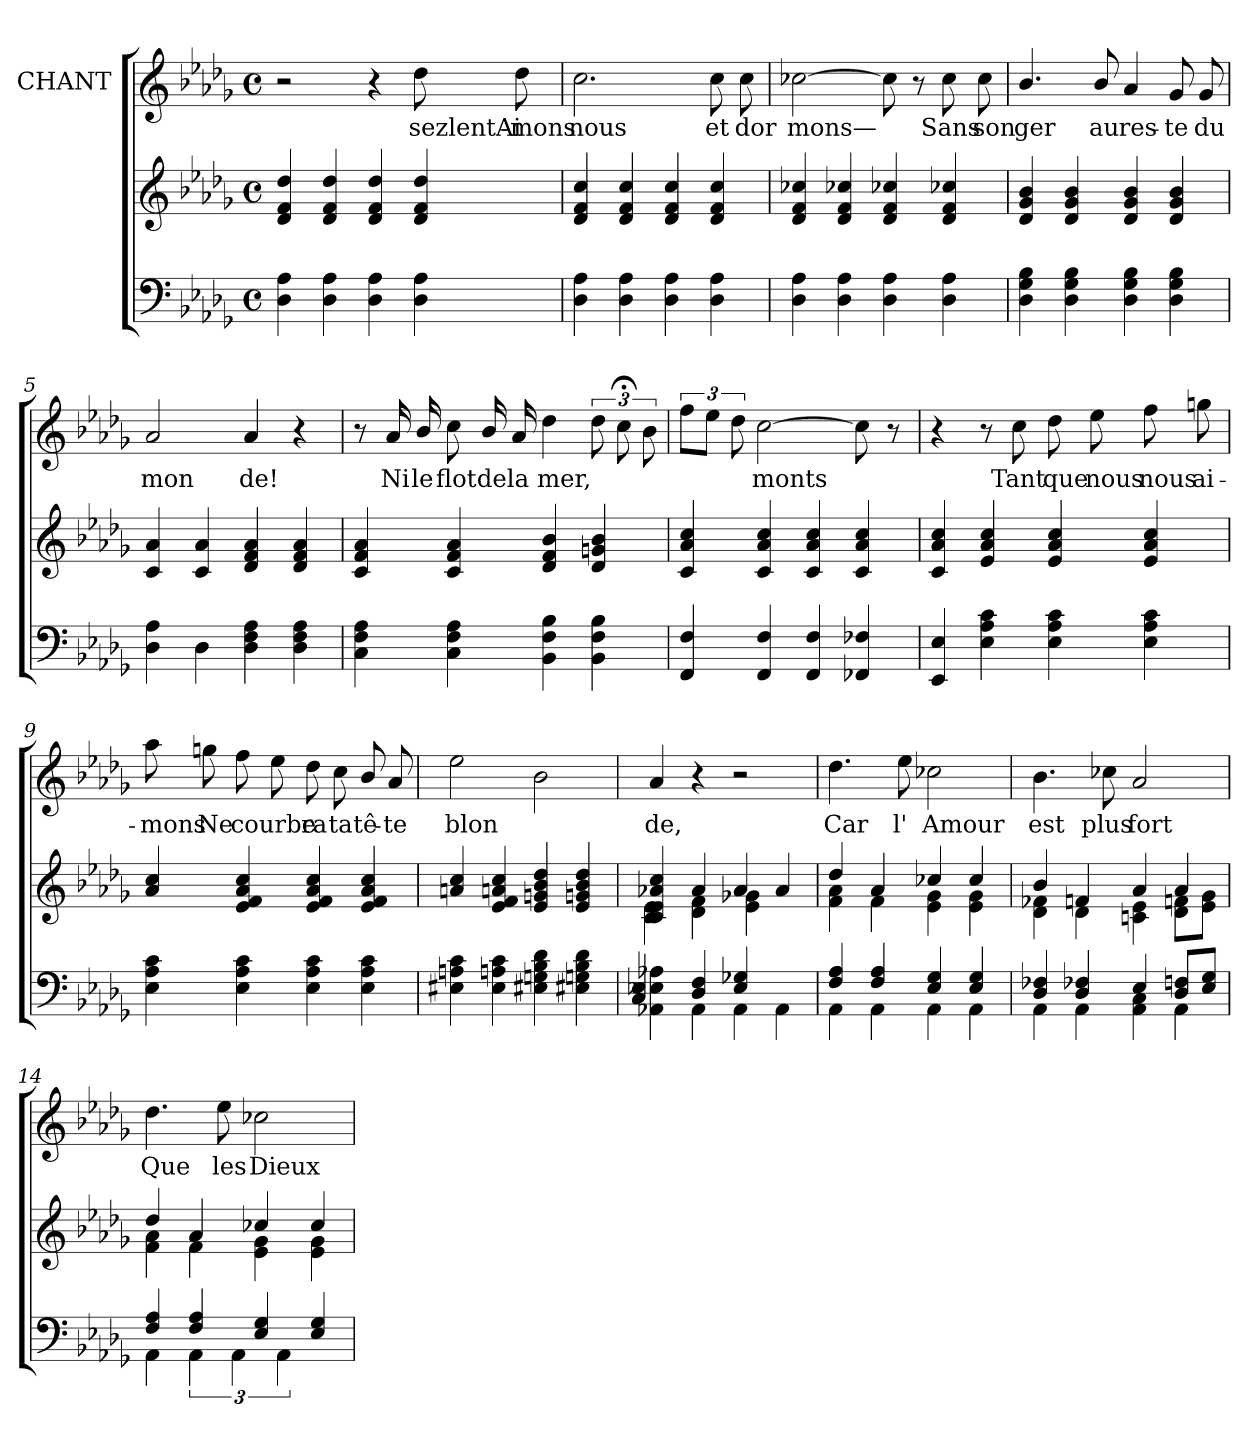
**kern	**kern	**kern	**text
*part3	*part2	*part1	*part1
*staff3	*staff2	*staff1	*staff1
*	*	*I"CHANT	*
*clefF4	*clefG2	*clefG2	*
*k[b-e-a-d-g-]	*k[b-e-a-d-g-]	*k[b-e-a-d-g-]	*
*M4/4	*M4/4	*M4/4	*
*met(c)	*met(c)	*met(c)	*
=1	=1	=1	=1
4D-i\ 4A-i\	4dd-j/ 4fj/ 4d-j/	2r	.
4D-i\ 4A-i\	4dd-j/ 4fj/ 4d-j/	.	.
4D-i\ 4A-i\	4d-j/ 4dd-j/ 4fj/	4r	.
4D-i\ 4A-i\	4dd-j/ 4fj/ 4d-j/	8dd-j\	sezlentAi-
.	.	8dd-j\	mons
=2	=2	=2	=2
4D-i\ 4A-i\	4ccj/ 4fj/ 4d-j/	2.ccj\	nous
4D-i\ 4A-i\	4ccj/ 4fj/ 4d-j/	.	.
4D-i\ 4A-i\	4ccj/ 4fj/ 4d-j/	.	.
4D-i\ 4A-i\	4ccj/ 4fj/ 4d-j/	8ccj\	et
.	.	8ccj\	dor
=3	=3	=3	=3
4D-i\ 4A-i\	4d-j/ 4cc-Xj/ 4fj/	[2cc-Xj\	mons—
4D-i\ 4A-i\	4cc-Xj/ 4fj/ 4d-j/	.	.
4D-i\ 4A-i\	4cc-Xj/ 4fj/ 4d-j/	8cc-j\]	.
.	.	8r	.
4D-i\ 4A-i\	4cc-Xj/ 4fj/ 4d-j/	8cc-j\	Sans
.	.	8cc-j\	son
=4	=4	=4	=4
4D-i\ 4G-i\ 4B-i\	4b-j/ 4g-j/ 4d-j/	4.b-j/	ger
4D-i\ 4G-i\ 4B-i\	4b-j/ 4g-j/ 4d-j/	.	.
.	.	8b-j/	au
4D-i\ 4G-i\ 4B-i\	4b-j/ 4g-j/ 4d-j/	4a-j/	res-
4D-i\ 4G-i\ 4B-i\	4b-j/ 4g-j/ 4d-j/	8g-j/	te
.	.	8g-j/	du
!!LO:LB:g=z
=5	=5	=5	=5
4D-i\ 4A-i\	4a-j/ 4cj/	2a-j/	mon
4D-i\	4a-j/ 4cj/	.	.
4D-i\ 4Fi\ 4A-i\	4a-j/ 4fj/ 4d-j/	4a-j/	de!
4A-i\ 4Fi\ 4D-i\	4d-j/ 4fj/ 4a-j/	4r	.
=6	=6	=6	=6
4Ci\ 4Fi\ 4A-i\	4a-j/ 4fj/ 4cj/	8r	.
.	.	16a-j/	Ni
.	.	16b-j/	le
4Ci\ 4Fi\ 4A-i\	4a-j/ 4fj/ 4cj/	8ccj\	flot
.	.	16b-j/	de
.	.	16a-j/	la
4BB-i\ 4Fi\ 4B-i\	4b-j/ 4fj/ 4d-j/	4dd-j\	mer,
4BB-i\ 4Fi\ 4B-i\	4b-j/ 4gnj/ 4d-j/	12dd-j\	.
.	.	12cc;j\	.
.	.	12b-j\	.
=7	=7	=7	=7
4Fi/ 4FFi/	4ccj/ 4a-j/ 4cj/	12ffj\L	.
.	.	12ee-j\J	.
.	.	12dd-j\	.
4Fi/ 4FFi/	4ccj/ 4a-j/ 4cj/	[2ccj\	monts
4Fi/ 4FFi/	4ccj/ 4a-j/ 4cj/	.	.
4F-Xi/ 4FF-Xi/	4ccj/ 4a-j/ 4cj/	8ccj\]	.
.	.	8r	.
!!LO:LB:g=z
=8	=8	=8	=8
4E-i/ 4EE-i/	4ccj/ 4a-j/ 4cj/	4r	.
4E-i\ 4A-i\ 4ci\	4ccj/ 4a-j/ 4e-j/	8r	.
.	.	8ccj\	Tant
4E-i\ 4A-i\ 4ci\	4ccj/ 4a-j/ 4e-j/	8dd-j\	que
.	.	8ee-j\	nous
4E-i\ 4A-i\ 4ci\	4ccj/ 4a-j/ 4e-j/	8ffj\	nous
.	.	8ggnj\	ai-
=9	=9	=9	=9
4E-i\ 4A-i\ 4ci\	4a-j/ 4ccj/	8aa-j\	mons
.	.	8ggnj\	Ne
4ci\ 4A-i\ 4E-i\	4ccj/ 4a-j/ 4fj/ 4e-j/	8ffj\	courbe
.	.	8ee-j\	--
4ci\ 4A-i\ 4E-i\	4ccj/ 4a-j/ 4fj/ 4e-j/	8dd-j\	ra
.	.	8ccj\	ta
4ci\ 4A-i\ 4E-i\	4fj/ 4e-j/ 4ccj/ 4a-j/	8b-j/	tê-
.	.	8a-j/	te
=10	=10	=10	=10
4ci\ 4Ani\ 4E#Xi\	4anj/ 4ccj/	2ee-j\	blon
4E#i\ 4ci\ 4Ani\	4ccj/ 4anj/ 4fj/ 4e-j/	.	.
4E#Xi\ 4Gni\ 4B-i\ 4d-i\	4dd-j/ 4b-j/ 4gnj/ 4e-j/	2b-j\	.
4E#Xi\ 4Gni\ 4B-i\ 4d-i\	4dd-j/ 4b-j/ 4gnj/ 4e-j/	.	.
=11	=11	=11	=11
*^	*^	*	*
4AA-Xi\ 4E-Xi\ 4A-Xi\	4E-Z/ 4CZ/	4ccj/ 4a-Xj/ 4e-j/ 4cj/	4cV\ 4e-V\	4a-j/	de,
4AA-i\	4FZ/ 4D-Z/	4a-j/	4fV\ 4d-V\	4r	.
4AA-i\	4G-XZ/ 4E-Z/	4a-j/	4e-V\ 4g-XV\	2r	.
4AA-i\	4ryy	4a-j/	4ryy	.	.
!!LO:LB:g=z
=12	=12	=12	=12	=12	=12
4Fi/ 4A-i/	4AA-Z\	4dd-j/	4fV\ 4a-V\	4.dd-j\	Car
4A-i/ 4Fi/	4AA-Z\	4a-j/	4fV\	.	.
.	.	.	.	8ee-j\	l'
4G-i/ 4E-i/	4AA-Z\	4cc-Xj/	4e-V\ 4g-V\	2cc-Xj\	Amour
4G-i/ 4E-i/	4AA-Z\	4cc-j/	4e-V\ 4g-V\	.	.
=13	=13	=13	=13	=13	=13
4F-Xi/ 4D-i/	4AA-Z\	4b-j/	4d-V\ 4f-XV\	4.b-j\	est
4F-Xi/ 4D-i/	4AA-Z\	4fj/	4d-V\	.	.
.	.	.	.	8cc-Xj\	plus
4E-i/	4CZ\ 4AA-Z\	4a-j/	4cnV\ 4e-V\	2a-j/	fort
8Fni/ 8D-i/L	4AA-Z\	4a-j/	8d-V\ 8fnV\L	.	.
8G-i/ 8E-i/J	.	.	8g-V\ 8e-V\J	.	.
=14	=14	=14	=14	=14	=14
4Fi/ 4A-i/	4AA-Z\	4dd-j/	4fV\ 4a-V\	4.dd-j\	Que
4A-i/ 4Fi/	6AA-Z\	4a-j/	4fV\	.	.
.	.	.	.	8ee-j\	les
.	6AA-Z\	.	.	.	.
4E-i/ 4G-i/	.	4cc-Xj/	4e-V\ 4g-V\	2cc-Xj\	Dieux
.	6AA-Z\	.	.	.	.
4E-i/ 4G-i/	4ryy	4cc-j/	4e-V\ 4g-V\	.	.
*v	*v	*	*	*	*
*	*v	*v	*	*
=	=	=	=
*-	*-	*-	*-
